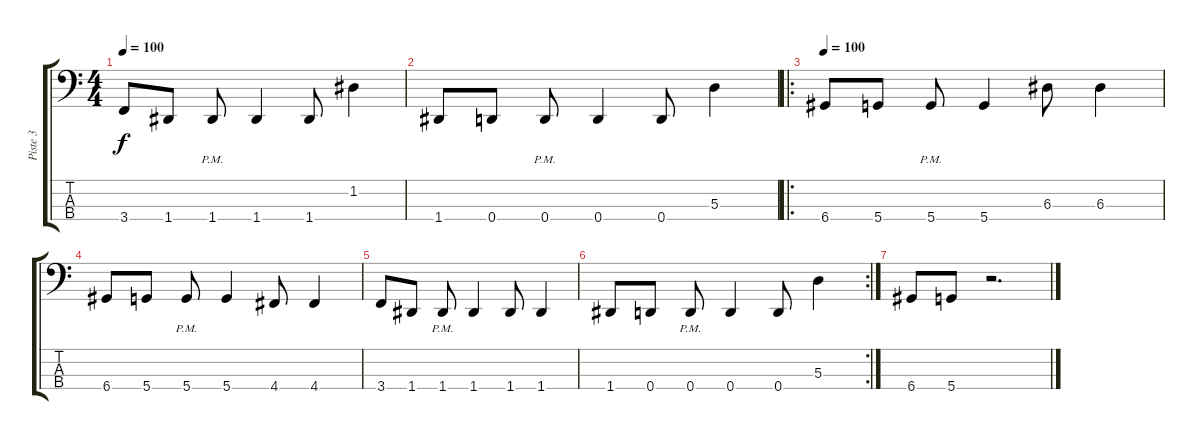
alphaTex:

\track ("Piste 3" "Piste 3") {instrument electricbasspick}
\staff {score tabs}
\tuning (G2 D2 A1 D1) {hide}
\ts (4 4)
\tempo 100
\clef f4
\ks c
3.4.8{dy f} 1.4.8 1.4{pm}.8 1.4.4 1.4.8 1.2.4 |
1.4.8 0.4.8 0.4{pm}.8 0.4.4 0.4.8 5.3.4 |
\ro
\tempo 100
6.4.8 5.4.8 5.4{pm}.8 5.4.4 6.3.8 6.3.4 |
6.4.8 5.4.8 5.4{pm}.8 5.4.4 4.4.8 4.4.4 |
3.4.8 1.4.8 1.4{pm}.8 1.4.4 1.4.8 1.4.4 |
\rc 2
1.4.8 0.4.8 0.4{pm}.8 0.4.4 0.4.8 5.3.4 |
6.4.8 5.4.8 r.2{d}
